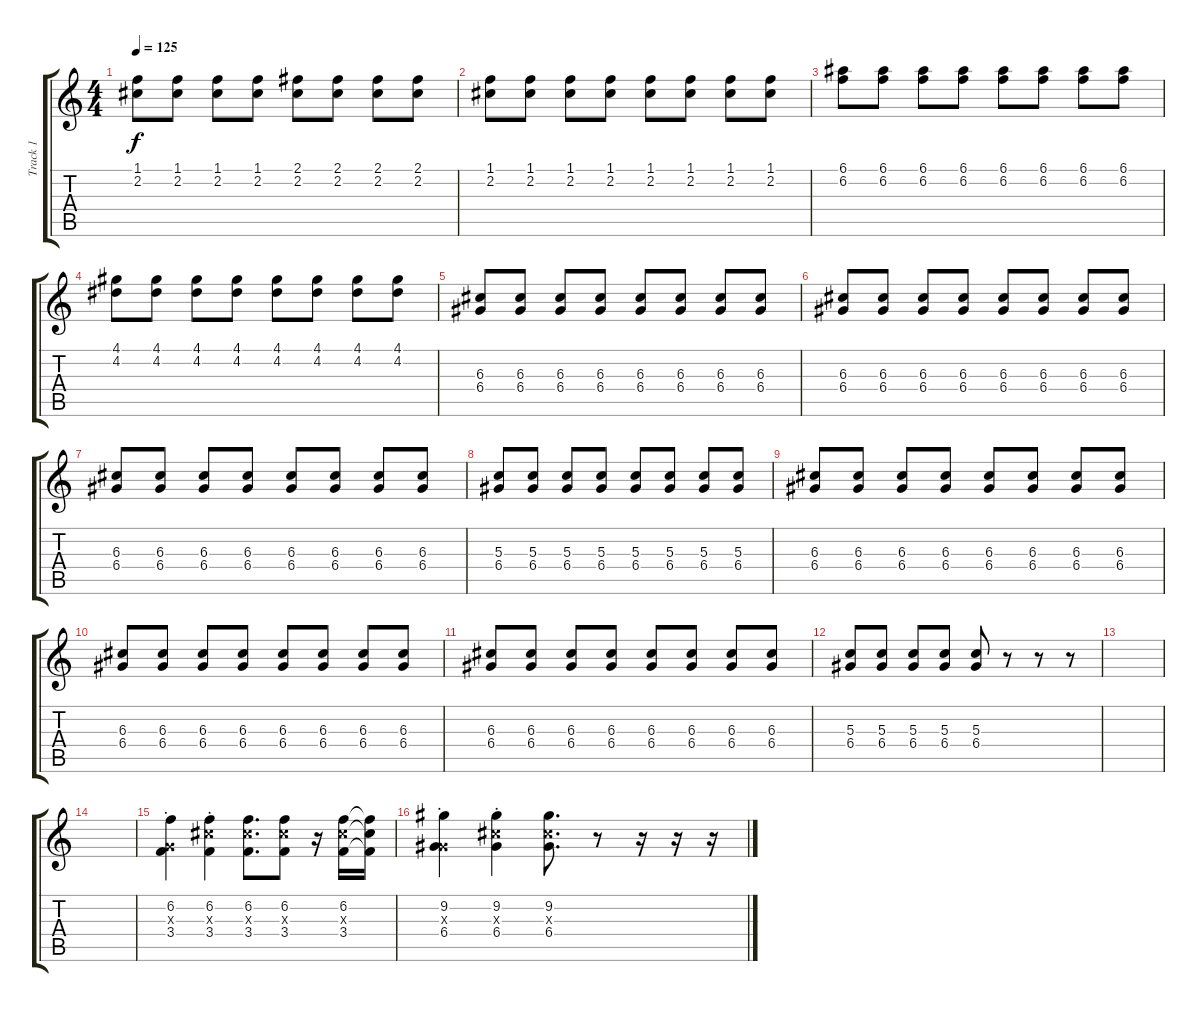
\track ("Track 1" "Track 1") {instrument distortionguitar}
\staff {score tabs}
\tuning (E4 B3 G3 D3 A2 E2) {hide}
\ts (4 4)
\tempo 125
\clef g2
\ks c
(1.1 2.2).8{dy f} (1.1 2.2).8 (1.1 2.2).8 (1.1 2.2).8 (2.1 2.2).8 (2.1 2.2).8 (2.1 2.2).8 (2.1 2.2).8 |
(1.1 2.2).8 (1.1 2.2).8 (1.1 2.2).8 (1.1 2.2).8 (1.1 2.2).8 (1.1 2.2).8 (1.1 2.2).8 (1.1 2.2).8 |
(6.1 6.2).8 (6.1 6.2).8 (6.1 6.2).8 (6.1 6.2).8 (6.1 6.2).8 (6.1 6.2).8 (6.1 6.2).8 (6.1 6.2).8 |
(4.1 4.2).8 (4.1 4.2).8 (4.1 4.2).8 (4.1 4.2).8 (4.1 4.2).8 (4.1 4.2).8 (4.1 4.2).8 (4.1 4.2).8 |
(6.3 6.4).8 (6.3 6.4).8 (6.3 6.4).8 (6.3 6.4).8 (6.3 6.4).8 (6.3 6.4).8 (6.3 6.4).8 (6.3 6.4).8 |
(6.3 6.4).8 (6.3 6.4).8 (6.3 6.4).8 (6.3 6.4).8 (6.3 6.4).8 (6.3 6.4).8 (6.3 6.4).8 (6.3 6.4).8 |
(6.3 6.4).8 (6.3 6.4).8 (6.3 6.4).8 (6.3 6.4).8 (6.3 6.4).8 (6.3 6.4).8 (6.3 6.4).8 (6.3 6.4).8 |
(5.3 6.4).8 (5.3 6.4).8 (5.3 6.4).8 (5.3 6.4).8 (5.3 6.4).8 (5.3 6.4).8 (5.3 6.4).8 (5.3 6.4).8 |
(6.3 6.4).8 (6.3 6.4).8 (6.3 6.4).8 (6.3 6.4).8 (6.3 6.4).8 (6.3 6.4).8 (6.3 6.4).8 (6.3 6.4).8 |
(6.3 6.4).8 (6.3 6.4).8 (6.3 6.4).8 (6.3 6.4).8 (6.3 6.4).8 (6.3 6.4).8 (6.3 6.4).8 (6.3 6.4).8 |
(6.3 6.4).8 (6.3 6.4).8 (6.3 6.4).8 (6.3 6.4).8 (6.3 6.4).8 (6.3 6.4).8 (6.3 6.4).8 (6.3 6.4).8 |
(5.3 6.4).8 (5.3 6.4).8 (5.3 6.4).8 (5.3 6.4).8 (5.3 6.4).8 r.8 r.8 r.8 |
|
|
(6.2{st} 0.3{x} 3.4{st}).4 (6.2{st} 6.3{st x} 3.4{st}).4 (6.2 6.3{x} 3.4).8{d} (6.2 6.3{x} 3.4).8 r.16 (6.2 6.3{x} 3.4).16 (6.2{t} 6.3{t} 3.4{t}).16 |
(9.2{st} 0.3{x} 6.4{st}).4 (9.2{st} 6.3{st x} 6.4{st}).4 (9.2 6.3{x} 6.4).8{d} r.8 r.16 r.16 r.16
